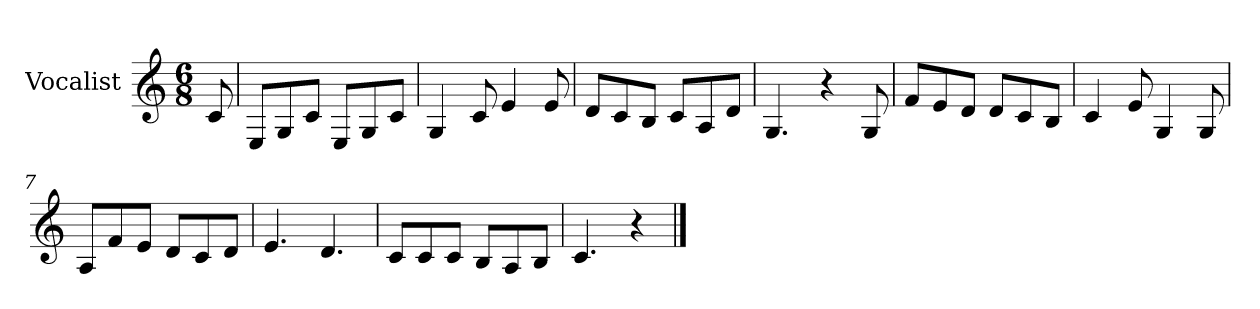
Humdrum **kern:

**kern
*part1
*staff1
*I"Vocalist
*k[]
*C:
*M6/8
=
8c
=1
8EL
8G
8cJ
8EL
8G
8cJ
=2
4G
8c
4e
8e
=3
8dL
8c
8BJ
8cL
8A
8dJ
=4
4.G
4r
8G
=5
8fL
8e
8dJ
8dL
8c
8BJ
=6
4c
8e
4G
8G
=7
8AL
8f
8eJ
8dL
8c
8dJ
=8
4.e
4.d
=9
8cL
8c
8cJ
8BL
8A
8BJ
=10
4.c
4r
==
*-
